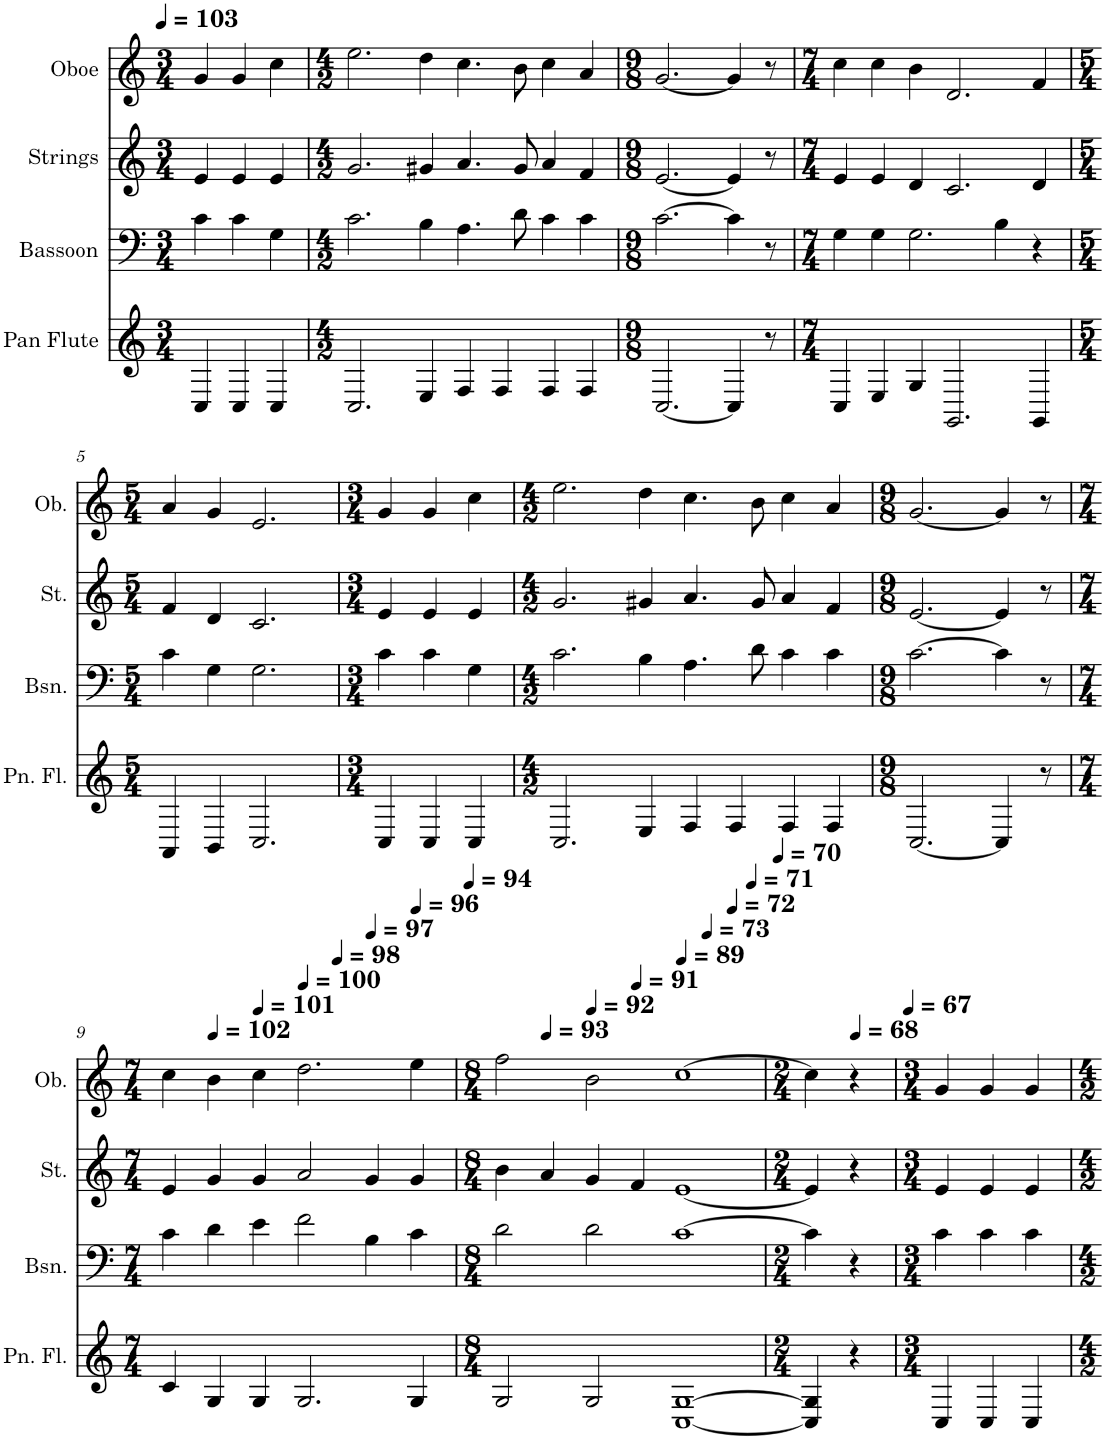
**kern	**kern	**kern	**kern
*part4	*part3	*part2	*part1
*staff4	*staff3	*staff2	*staff1
*I"Pan Flute	*I"Bassoon	*I"Strings	*I"Oboe
*I'Pn. Fl.	*I'Bsn.	*I'St.	*I'Ob.
*clefG2	*clefF4	*clefG2	*clefG2
*k[]	*k[]	*k[]	*k[]
*M3/4	*M3/4	*M3/4	*M3/4
*MM103	*MM103	*MM103	*MM103
=1	=1	=1	=1
4C/	4c\	4e/	4g/
4C/	4c\	4e/	4g/
4C/	4G\	4e/	4cc\
=2	=2	=2	=2
*M4/2	*M4/2	*M4/2	*M4/2
2.C/	2.c\	2.g/	2.ee\
4E/	4B\	4g#X/	4dd\
4F/	4.A\	4.a/	4.cc\
4F/	.	.	.
.	8d\	8g#/	8b\
4F/	4c\	4a/	4cc\
4F/	4c\	4f/	4a/
=3	=3	=3	=3
*M9/8	*M9/8	*M9/8	*M9/8
[2.C/	[2.c\	[2.e/	[2.g/
4C/]	4c\]	4e/]	4g/]
8r	8r	8r	8r
=4	=4	=4	=4
*M7/4	*M7/4	*M7/4	*M7/4
4C/	4G\	4e/	4cc\
4E/	4G\	4e/	4cc\
4G/	2.G\	4d/	4b\
2.GG/	.	2.c/	2.d/
.	4B\	.	.
4GG/	4r	4d/	4f/
!!LO:LB:g=z
=5	=5	=5	=5
*M5/4	*M5/4	*M5/4	*M5/4
4AA/	4c\	4f/	4a/
4BB/	4G\	4d/	4g/
2.C/	2.G\	2.c/	2.e/
=6	=6	=6	=6
*M3/4	*M3/4	*M3/4	*M3/4
4C/	4c\	4e/	4g/
4C/	4c\	4e/	4g/
4C/	4G\	4e/	4cc\
=7	=7	=7	=7
*M4/2	*M4/2	*M4/2	*M4/2
2.C/	2.c\	2.g/	2.ee\
4E/	4B\	4g#X/	4dd\
4F/	4.A\	4.a/	4.cc\
4F/	.	.	.
.	8d\	8g#/	8b\
4F/	4c\	4a/	4cc\
4F/	4c\	4f/	4a/
=8	=8	=8	=8
*M9/8	*M9/8	*M9/8	*M9/8
[2.C/	[2.c\	[2.e/	[2.g/
4C/]	4c\]	4e/]	4g/]
8r	8r	8r	8r
!!LO:LB:g=z
=9	=9	=9	=9
*M7/4	*M7/4	*M7/4	*M7/4
*	*	*	*^
*	*	*	*	*^
4c/	4c\	4e/	4cc\	1ryy	1ryy
*	*	*	*MM102	*	*
4G/	4d\	4g/	4b\	.	.
*	*	*	*MM101	*	*
4G/	4e\	4g/	4cc\	.	.
*	*	*	*MM100	*	*
2.G/	2f\	2a/	2.dd\	.	.
*	*	*	*MM98	*	*
.	.	.	.	2.ryy	4ryy
*	*	*	*MM97	*	*
.	4B\	4g/	.	.	2ryy
*	*	*	*MM96	*	*
4G/	4c\	4g/	4ee\	.	.
*	*	*	*v	*v	*v
=10	=10	=10	=10
*M8/4	*M8/4	*M8/4	*M8/4
*	*	*	*MM94
*	*	*	*^
*	*	*	*	*^
*	*	*	*	*	*^
*	*	*	*	*	*	*^
2G/	2d\	4b\	2ff\	4ryy	2.ryy	1ryy	1.ryy
*	*	*	*MM93	*	*	*	*
.	.	4a/	.	1..ryy	.	.	.
*	*	*	*MM92	*	*	*	*
2G/	2d\	4g/	2b\	.	.	.	.
*	*	*	*MM91	*	*	*	*
.	.	4f/	.	.	1ryy	.	.
*	*	*	*MM89	*	*	*	*
[1C [1G	[1c	[1e	[1cc	.	.	4ryy	.
*	*	*	*MM73	*	*	*	*
.	.	.	.	.	.	2.ryy	.
*	*	*	*MM72	*	*	*	*
.	.	.	.	.	.	.	2ryy
*	*	*	*MM71	*	*	*	*
.	.	.	.	.	4ryy	.	.
*	*	*	*v	*v	*v	*v	*v
=11	=11	=11	=11
*M2/4	*M2/4	*M2/4	*M2/4
*	*	*	*MM70
4C/] 4G/]	4c\]	4e/]	4cc\]
*	*	*	*MM68
4r	4r	4r	4r
=12	=12	=12	=12
*M3/4	*M3/4	*M3/4	*M3/4
*	*	*	*MM67
4C/	4c\	4e/	4g/
4C/	4c\	4e/	4g/
4C/	4c\	4e/	4g/
=	=	=	=
*-	*-	*-	*-
